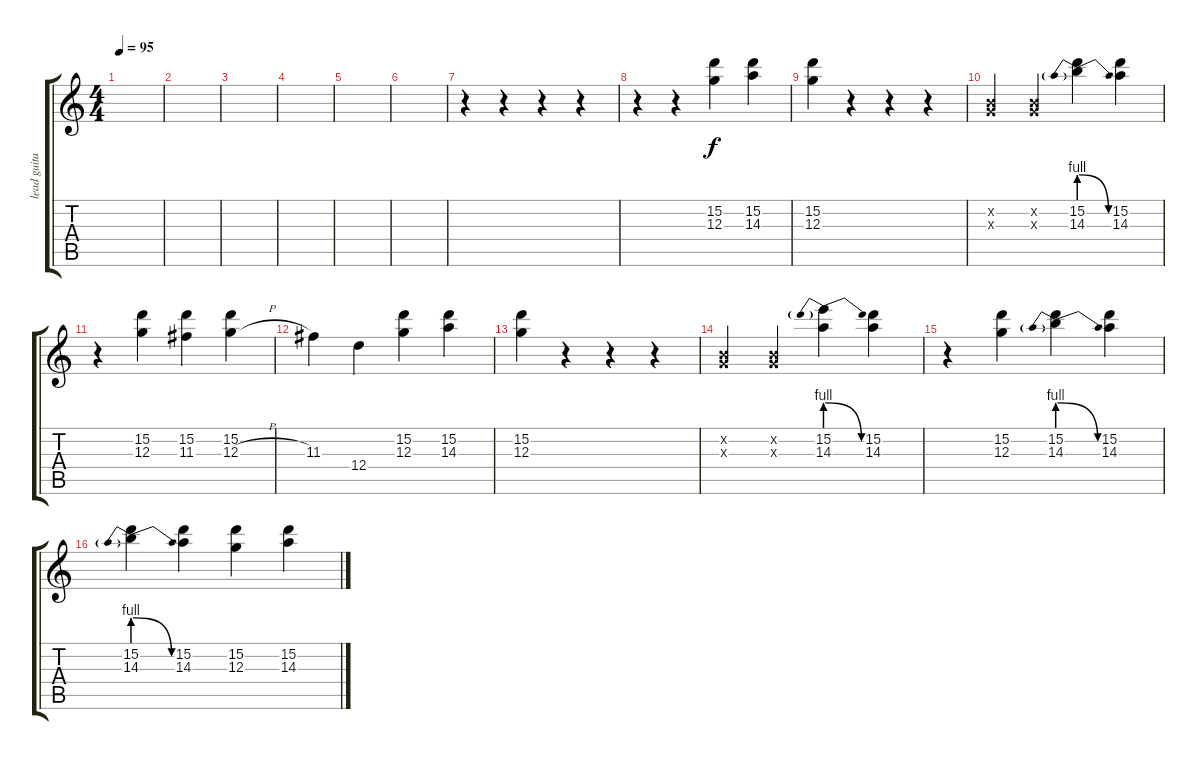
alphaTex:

\track ("lead guitar" "lead guita") {instrument acousticguitarsteel}
\staff {score tabs}
\tuning (E4 B3 G3 D3 A2 E2) {hide}
\ts (4 4)
\tempo 95
\clef g2
\ks c
|
|
|
|
|
|
r.4 r.4 r.4 r.4 |
r.4 r.4 (15.2 12.3).4 (15.2 14.3).4 |
(15.2 12.3).4 r.4 r.4 r.4 |
(0.2{x} 0.3{x}).4 (0.2{x} 0.3{x}).4 (15.2 14.3{be (prebendrelease 0 4 60 0)}).4 (15.2 14.3).4 |
r.4 (15.2 12.3).4 (15.2 11.3).4 (15.2 12.3{h}).4 |
11.3.4 12.4.4 (15.2 12.3).4 (15.2 14.3).4 |
(15.2 12.3).4 r.4 r.4 r.4 |
(0.2{x} 0.3{x}).4 (0.2{x} 0.3{x}).4 (15.2{be (prebendrelease 0 4 60 0)} 14.3).4 (15.2 14.3).4 |
r.4 (15.2 12.3).4 (15.2 14.3{be (prebendrelease 0 4 60 0)}).4 (15.2 14.3).4 |
(15.2 14.3{be (prebendrelease 0 4 60 0)}).4 (15.2 14.3).4 (15.2 12.3).4 (15.2 14.3).4
